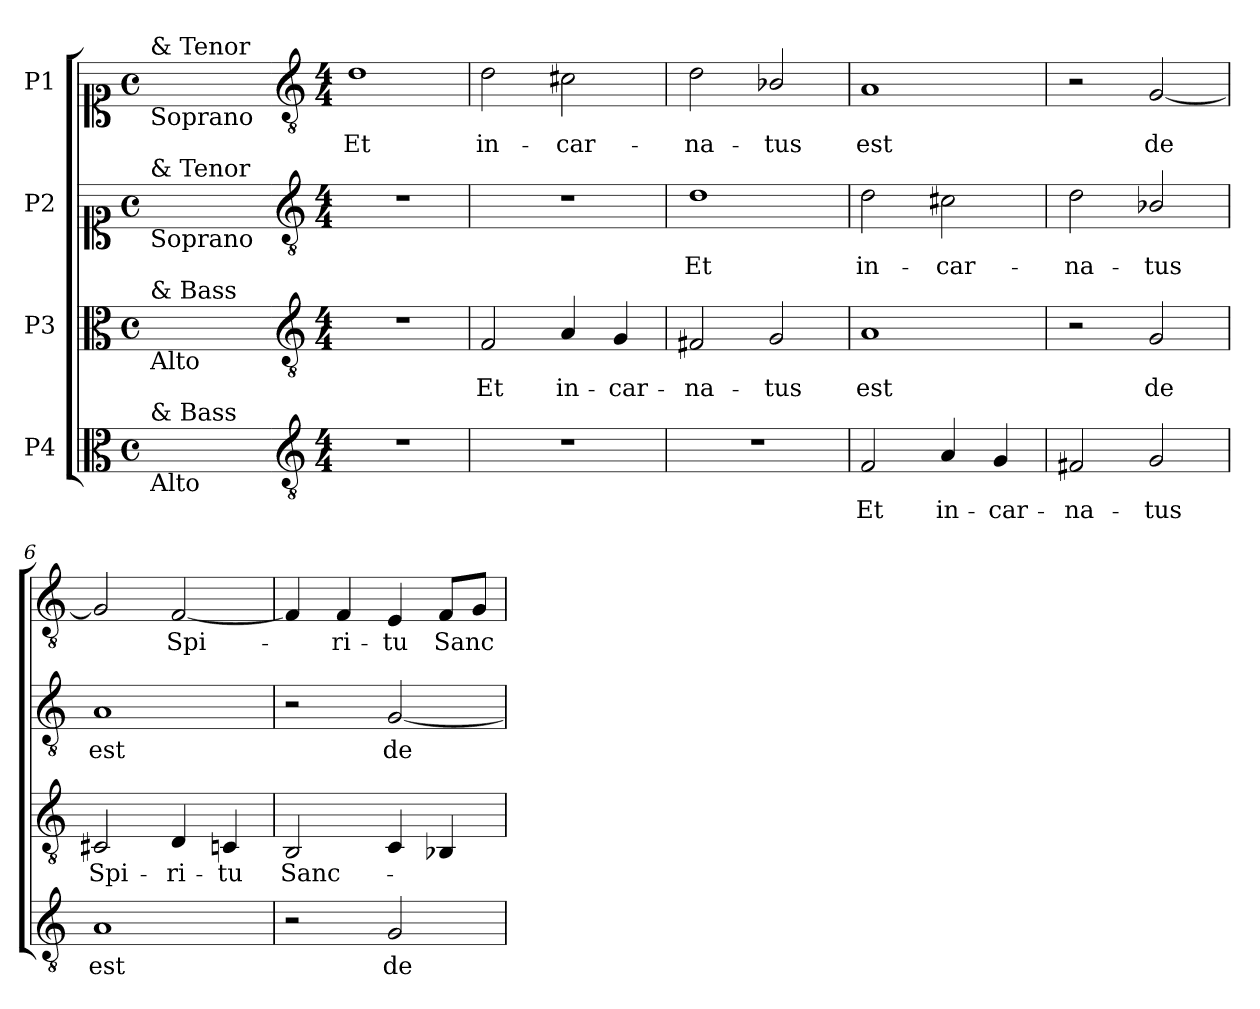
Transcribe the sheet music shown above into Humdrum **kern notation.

**kern	**text	**kern	**text	**kern	**text	**kern	**text
*part4	*part4	*part3	*part3	*part2	*part2	*part1	*part1
*staff4	*staff4	*staff3	*staff3	*staff2	*staff2	*staff1	*staff1
*I"P4	*	*I"P3	*	*I"P2	*	*I"P1	*
!!LO:PB:g=z
*clefC3	*	*clefC3	*	*clefC1	*	*clefC1	*
*k[]	*	*k[]	*	*k[]	*	*k[]	*
*C:	*	*C:	*	*C:	*	*C:	*
*M4/4	*	*M4/4	*	*M4/4	*	*M4/4	*
*met(c)	*	*met(c)	*	*met(c)	*	*met(c)	*
=1	=1	=1	=1	=1	=1	=1	=1
!	!	!	!	!	!	!LO:TX:b:t=Soprano	!
!	!	!	!	!	!	!LO:TX:t=& Tenor	!
!	!	!	!	!LO:TX:b:t=Soprano	!	!	!
!	!	!	!	!LO:TX:t=& Tenor	!	!	!
!	!	!LO:TX:b:t=Alto	!	!	!	!	!
!	!	!LO:TX:t=& Bass	!	!	!	!	!
!LO:TX:b:t=Alto	!	!	!	!	!	!	!
!LO:TX:t=& Bass	!	!	!	!	!	!	!
1ryy	.	1ryy	.	1ryy	.	1ryy	.
=1-	=1-	=1-	=1-	=1-	=1-	=1-	=1-
*clefGv2	*	*clefGv2	*	*clefGv2	*	*clefGv2	*
*M4/4	*	*M4/4	*	*M4/4	*	*M4/4	*
!	!	!	!	!	!	!	!LO:LY:b:color=#000000
1r	.	1r	.	1r	.	1di	Et
=2	=2	=2	=2	=2	=2	=2	=2
!	!	!	!LO:LY:b:color=#000000	!	!	!	!
!	!	!	!	!	!	!	!LO:LY:b:color=#000000
1r	.	2Fi/	Et	1r	.	2di\	in-
!	!	!	!LO:LY:b:color=#000000	!	!	!	!
!	!	!	!	!	!	!	!LO:LY:b:color=#000000
.	.	4Ai/	in-	.	.	2c#Xi\	-car-
!	!	!	!LO:LY:b:color=#000000	!	!	!	!
.	.	4Gi/	-car-	.	.	.	.
=3	=3	=3	=3	=3	=3	=3	=3
!	!	!	!LO:LY:b:color=#000000	!	!	!	!
!	!	!	!	!	!LO:LY:b:color=#000000	!	!
!	!	!	!	!	!	!	!LO:LY:b:color=#000000
1r	.	2F#Xi/	-na-	1di	Et	2di\	-na-
!	!	!	!LO:LY:b:color=#000000	!	!	!	!
!	!	!	!	!	!	!	!LO:LY:b:color=#000000
.	.	2Gi/	-tus	.	.	2B-Xi/	-tus
=4	=4	=4	=4	=4	=4	=4	=4
!	!LO:LY:b:color=#000000	!	!	!	!	!	!
!	!	!	!LO:LY:b:color=#000000	!	!	!	!
!	!	!	!	!	!LO:LY:b:color=#000000	!	!
!	!	!	!	!	!	!	!LO:LY:b:color=#000000
2Fi/	Et	1Ai	est	2di\	in-	1Ai	est
!	!LO:LY:b:color=#000000	!	!	!	!	!	!
!	!	!	!	!	!LO:LY:b:color=#000000	!	!
4Ai/	in-	.	.	2c#Xi\	-car-	.	.
!	!LO:LY:b:color=#000000	!	!	!	!	!	!
4Gi/	-car-	.	.	.	.	.	.
=5	=5	=5	=5	=5	=5	=5	=5
!	!LO:LY:b:color=#000000	!	!	!	!	!	!
!	!	!	!	!	!LO:LY:b:color=#000000	!	!
2F#Xi/	-na-	2r	.	2di\	-na-	2r	.
!	!LO:LY:b:color=#000000	!	!	!	!	!	!
!	!	!	!LO:LY:b:color=#000000	!	!	!	!
!	!	!	!	!	!LO:LY:b:color=#000000	!	!
!	!	!	!	!	!	!	!LO:LY:b:color=#000000
2Gi/	-tus	2Gi/	de	2B-Xi/	-tus	[2Gi/	de
=6	=6	=6	=6	=6	=6	=6	=6
!	!LO:LY:b:color=#000000	!	!	!	!	!	!
!	!	!	!LO:LY:b:color=#000000	!	!	!	!
!	!	!	!	!	!LO:LY:b:color=#000000	!	!
1Ai	est	2C#Xi/	Spi-	1Ai	est	2Gi/]	.
!	!	!	!LO:LY:b:color=#000000	!	!	!	!
!	!	!	!	!	!	!	!LO:LY:b:color=#000000
.	.	4Di/	-ri-	.	.	[2Fi/	Spi-
!	!	!	!LO:LY:b:color=#000000	!	!	!	!
.	.	4Cni/	-tu	.	.	.	.
!!LO:LB:g=z
=7	=7	=7	=7	=7	=7	=7	=7
!	!	!	!LO:LY:b:color=#000000	!	!	!	!
2r	.	2BBi/	Sanc-	2r	.	4Fi/]	.
!	!	!	!	!	!	!	!LO:LY:b:color=#000000
.	.	.	.	.	.	4Fi/	-ri-
!	!LO:LY:b:color=#000000	!	!	!	!	!	!
!	!	!	!	!	!LO:LY:b:color=#000000	!	!
!	!	!	!	!	!	!	!LO:LY:b:color=#000000
2Gi/	de	4Ci/	.	[2Gi/	de	4Ei/	-tu
!	!	!	!	!	!	!	!LO:LY:b:color=#000000
.	.	4BB-Xi/	.	.	.	8Fi/L	Sanc-
.	.	.	.	.	.	8Gi/J	.
=	=	=	=	=	=	=	=
*-	*-	*-	*-	*-	*-	*-	*-
